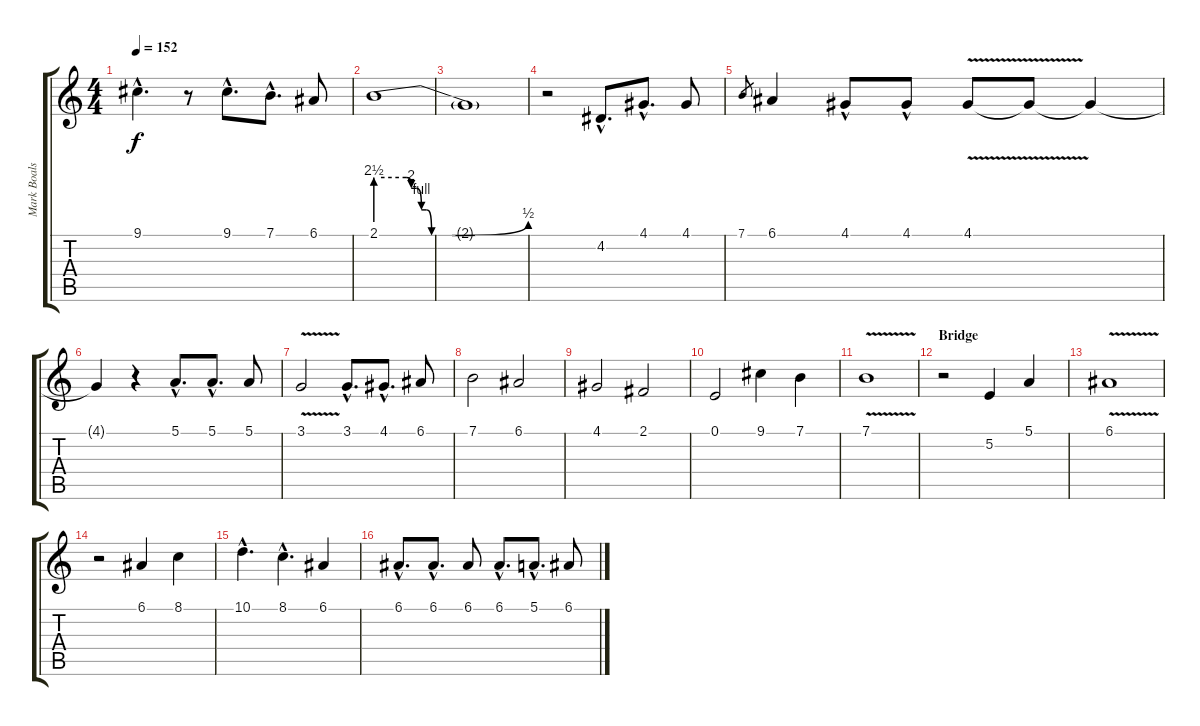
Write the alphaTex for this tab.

\track ("Mark Boals" "Mark Boals") {instrument lead6voice}
\staff {score tabs}
\tuning (E4 B3 G3 D3 A2 E2) {hide}
\ts (4 4)
\tempo 152
\clef g2
\ks c
9.1{hac}.4{d dy f} r.8 9.1{hac}.8{d} 7.1{hac}.8{d} 6.1.8 |
2.1{be (custom 0 10 12 10 14 8 16 8 18 4 20 4 22 0 30 0 60 2)}.1 |
2.1{t}.1 |
r.2 4.2{hac}.8{d} 4.1{hac}.8{d} 4.1.8 |
7.1.8{gr} 6.1.4 4.1{hac}.8 4.1{hac}.8 4.1{v}.8 4.1{t}.8 4.1{t}.4 |
4.1{t}.4 r.4 5.1{hac}.8{d} 5.1{hac}.8{d} 5.1.8 |
3.1{v}.2 3.1{hac}.8{d} 4.1{hac}.8{d} 6.1.8 |
7.1.2 6.1.2 |
4.1.2 2.1.2 |
0.1.2 9.1.4 7.1.4 |
7.1{v}.1 |
\section ("" "Bridge")
r.2 5.2.4 5.1.4 |
6.1{v}.1 |
r.2 6.1.4 8.1.4 |
10.1{hac}.4{d} 8.1{hac}.4{d} 6.1.4 |
6.1{hac}.8{d} 6.1{hac}.8{d} 6.1.8 6.1{hac}.8{d} 5.1{hac}.8{d} 6.1.8
